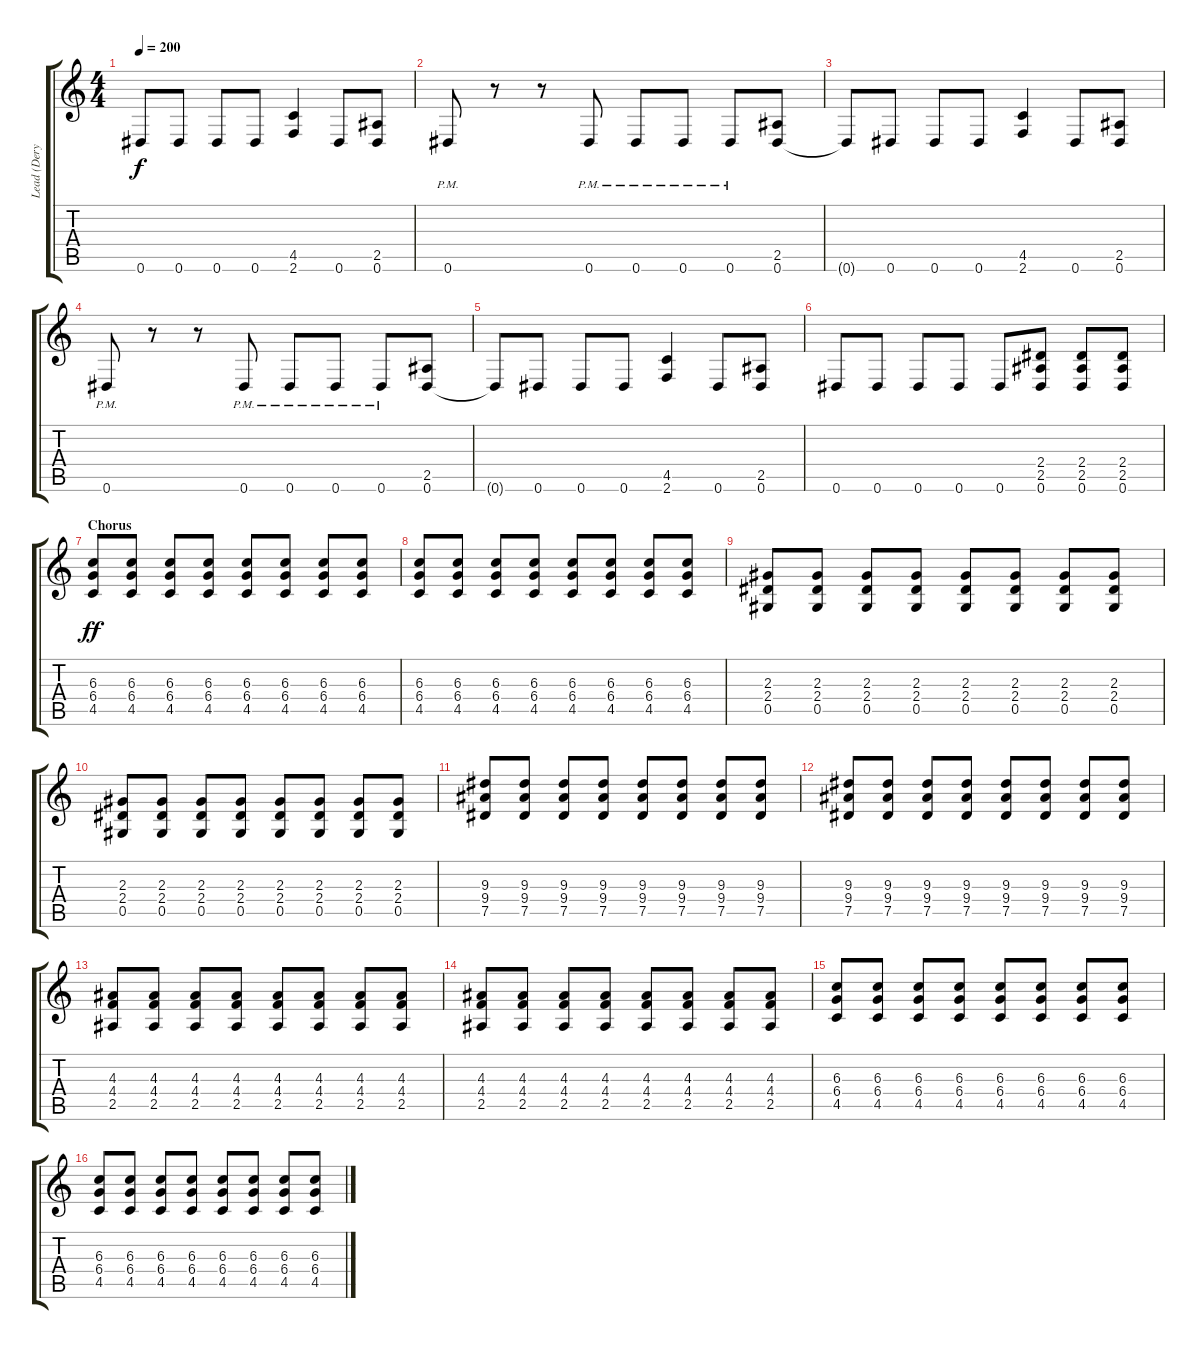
\track ("Lead (Deryck)" "Lead (Dery") {instrument distortionguitar}
\staff {score tabs}
\tuning (Eb4 Bb3 Gb3 Db3 Ab2 Eb2) {hide}
\ts (4 4)
\tempo 200
\clef g2
\ks c
0.6{t}.8{dy f} 0.6.8 0.6.8 0.6.8 (4.5 2.6).4 0.6.8 (2.5 0.6).8 |
0.6{pm}.8 r.8 r.8 0.6{pm}.8 0.6{pm}.8 0.6{pm}.8 0.6{pm}.8 (2.5 0.6).8 |
0.6{t}.8 0.6.8 0.6.8 0.6.8 (4.5 2.6).4 0.6.8 (2.5 0.6).8 |
0.6{pm}.8 r.8 r.8 0.6{pm}.8 0.6{pm}.8 0.6{pm}.8 0.6{pm}.8 (2.5 0.6).8 |
0.6{t}.8 0.6.8 0.6.8 0.6.8 (4.5 2.6).4 0.6.8 (2.5 0.6).8 |
0.6.8 0.6.8 0.6.8 0.6.8 0.6.8 (2.4 2.5 0.6).8 (2.4 2.5 0.6).8 (2.4 2.5 0.6).8 |
\section ("" "Chorus")
(6.3 6.4 4.5).8{dy ff} (6.3 6.4 4.5).8 (6.3 6.4 4.5).8 (6.3 6.4 4.5).8 (6.3 6.4 4.5).8 (6.3 6.4 4.5).8 (6.3 6.4 4.5).8 (6.3 6.4 4.5).8 |
(6.3 6.4 4.5).8 (6.3 6.4 4.5).8 (6.3 6.4 4.5).8 (6.3 6.4 4.5).8 (6.3 6.4 4.5).8 (6.3 6.4 4.5).8 (6.3 6.4 4.5).8 (6.3 6.4 4.5).8 |
(2.3 2.4 0.5).8 (2.3 2.4 0.5).8 (2.3 2.4 0.5).8 (2.3 2.4 0.5).8 (2.3 2.4 0.5).8 (2.3 2.4 0.5).8 (2.3 2.4 0.5).8 (2.3 2.4 0.5).8 |
(2.3 2.4 0.5).8 (2.3 2.4 0.5).8 (2.3 2.4 0.5).8 (2.3 2.4 0.5).8 (2.3 2.4 0.5).8 (2.3 2.4 0.5).8 (2.3 2.4 0.5).8 (2.3 2.4 0.5).8 |
(9.3 9.4 7.5).8 (9.3 9.4 7.5).8 (9.3 9.4 7.5).8 (9.3 9.4 7.5).8 (9.3 9.4 7.5).8 (9.3 9.4 7.5).8 (9.3 9.4 7.5).8 (9.3 9.4 7.5).8 |
(9.3 9.4 7.5).8 (9.3 9.4 7.5).8 (9.3 9.4 7.5).8 (9.3 9.4 7.5).8 (9.3 9.4 7.5).8 (9.3 9.4 7.5).8 (9.3 9.4 7.5).8 (9.3 9.4 7.5).8 |
(4.3 4.4 2.5).8 (4.3 4.4 2.5).8 (4.3 4.4 2.5).8 (4.3 4.4 2.5).8 (4.3 4.4 2.5).8 (4.3 4.4 2.5).8 (4.3 4.4 2.5).8 (4.3 4.4 2.5).8 |
(4.3 4.4 2.5).8 (4.3 4.4 2.5).8 (4.3 4.4 2.5).8 (4.3 4.4 2.5).8 (4.3 4.4 2.5).8 (4.3 4.4 2.5).8 (4.3 4.4 2.5).8 (4.3 4.4 2.5).8 |
(6.3 6.4 4.5).8 (6.3 6.4 4.5).8 (6.3 6.4 4.5).8 (6.3 6.4 4.5).8 (6.3 6.4 4.5).8 (6.3 6.4 4.5).8 (6.3 6.4 4.5).8 (6.3 6.4 4.5).8 |
(6.3 6.4 4.5).8 (6.3 6.4 4.5).8 (6.3 6.4 4.5).8 (6.3 6.4 4.5).8 (6.3 6.4 4.5).8 (6.3 6.4 4.5).8 (6.3 6.4 4.5).8 (6.3 6.4 4.5).8
